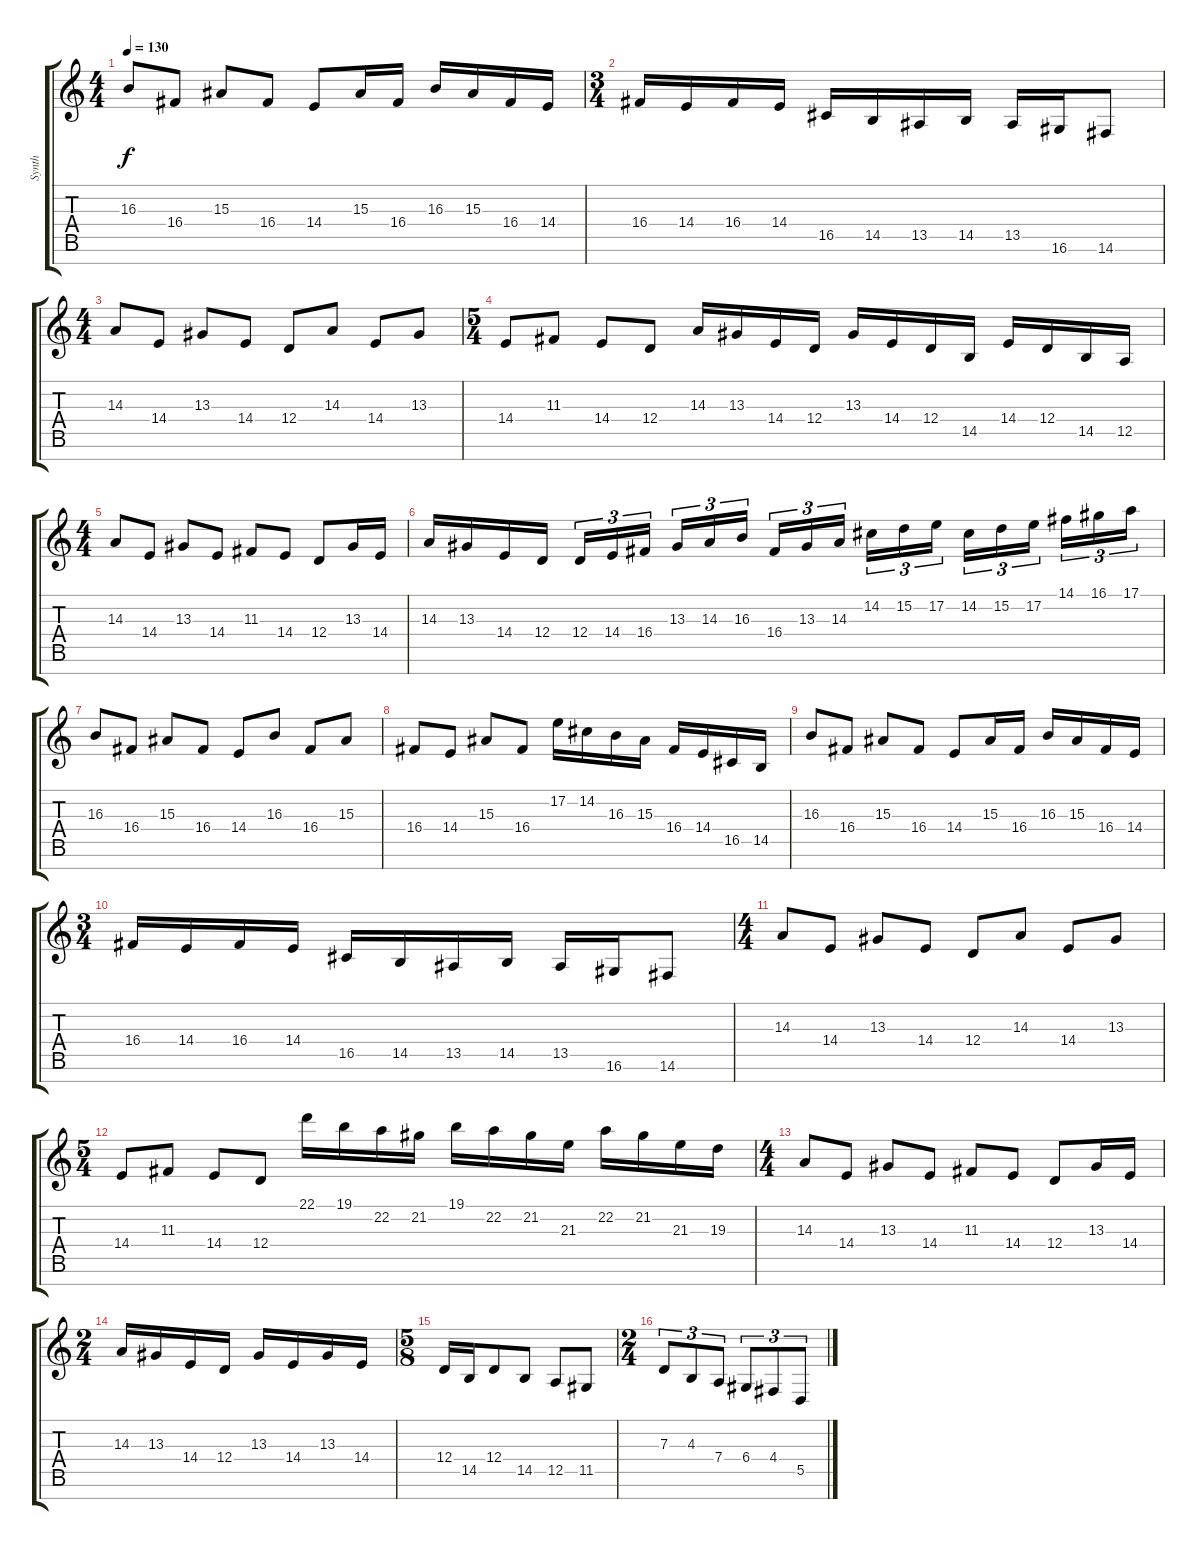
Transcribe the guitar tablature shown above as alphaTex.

\track ("Synth" "Synth") {instrument reedorgan}
\staff {score tabs}
\tuning (E4 B3 G3 D3 A2 E2 B1) {hide}
\ts (4 4)
\tempo 130
\clef g2
\ks c
16.3.8{dy f} 16.4.8 15.3.8 16.4.8 14.4.8 15.3.16 16.4.16 16.3.16 15.3.16 16.4.16 14.4.16 |
\ts (3 4)
16.4.16 14.4.16 16.4.16 14.4.16 16.5.16 14.5.16 13.5.16 14.5.16 13.5.16 16.6.16 14.6.8 |
\ts (4 4)
14.3.8 14.4.8 13.3.8 14.4.8 12.4.8 14.3.8 14.4.8 13.3.8 |
\ts (5 4)
14.4.8 11.3.8 14.4.8 12.4.8 14.3.16 13.3.16 14.4.16 12.4.16 13.3.16 14.4.16 12.4.16 14.5.16 14.4.16 12.4.16 14.5.16 12.5.16 |
\ts (4 4)
14.3.8 14.4.8 13.3.8 14.4.8 11.3.8 14.4.8 12.4.8 13.3.16 14.4.16 |
14.3.16 13.3.16 14.4.16 12.4.16 12.4.16{tu (3 2)} 14.4.16{tu (3 2)} 16.4.16{tu (3 2)} 13.3.16{tu (3 2)} 14.3.16{tu (3 2)} 16.3.16{tu (3 2)} 16.4.16{tu (3 2)} 13.3.16{tu (3 2)} 14.3.16{tu (3 2)} 14.2.16{tu (3 2)} 15.2.16{tu (3 2)} 17.2.16{tu (3 2)} 14.2.16{tu (3 2)} 15.2.16{tu (3 2)} 17.2.16{tu (3 2)} 14.1.16{tu (3 2)} 16.1.16{tu (3 2)} 17.1.16{tu (3 2)} |
16.3.8 16.4.8 15.3.8 16.4.8 14.4.8 16.3.8 16.4.8 15.3.8 |
16.4.8 14.4.8 15.3.8 16.4.8 17.2.16 14.2.16 16.3.16 15.3.16 16.4.16 14.4.16 16.5.16 14.5.16 |
16.3.8 16.4.8 15.3.8 16.4.8 14.4.8 15.3.16 16.4.16 16.3.16 15.3.16 16.4.16 14.4.16 |
\ts (3 4)
16.4.16 14.4.16 16.4.16 14.4.16 16.5.16 14.5.16 13.5.16 14.5.16 13.5.16 16.6.16 14.6.8 |
\ts (4 4)
14.3.8 14.4.8 13.3.8 14.4.8 12.4.8 14.3.8 14.4.8 13.3.8 |
\ts (5 4)
14.4.8 11.3.8 14.4.8 12.4.8 22.1.16 19.1.16 22.2.16 21.2.16 19.1.16 22.2.16 21.2.16 21.3.16 22.2.16 21.2.16 21.3.16 19.3.16 |
\ts (4 4)
14.3.8 14.4.8 13.3.8 14.4.8 11.3.8 14.4.8 12.4.8 13.3.16 14.4.16 |
\ts (2 4)
14.3.16 13.3.16 14.4.16 12.4.16 13.3.16 14.4.16 13.3.16 14.4.16 |
\ts (5 8)
12.4.16 14.5.16 12.4.8 14.5.8 12.5.8 11.5.8 |
\ts (2 4)
7.3.8{tu (3 2)} 4.3.8{tu (3 2)} 7.4.8{tu (3 2)} 6.4.8{tu (3 2)} 4.4.8{tu (3 2)} 5.5.8{tu (3 2)}
